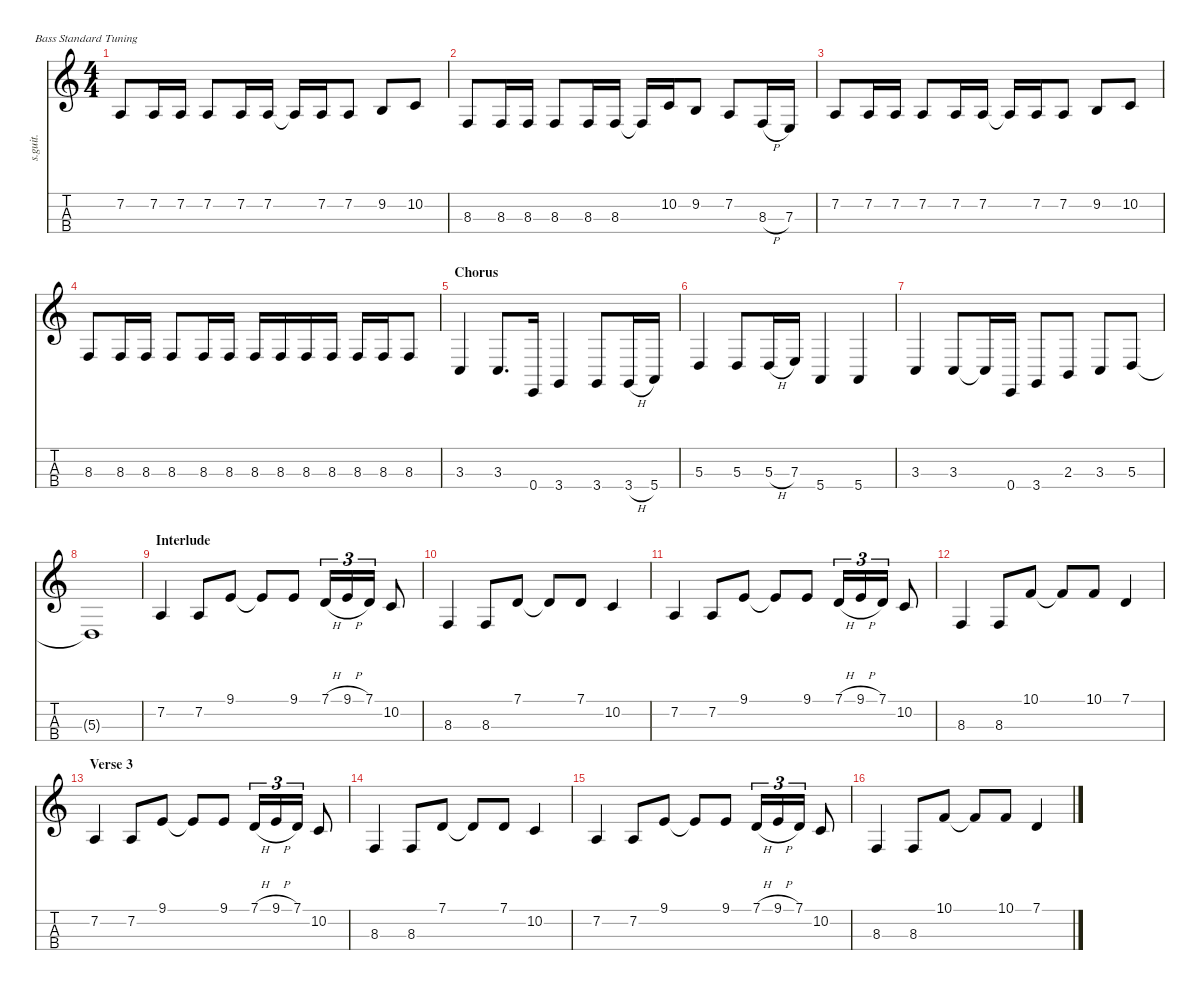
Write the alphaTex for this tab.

\defaultSystemsLayout 4
\hideDynamics
\bracketExtendMode nobrackets
\track ("M. Balzary (Flea)" "s.guit.") {instrument electricbassfinger}
\staff {score tabs}
\tuning (G2 D2 A1 E1)
\ts (4 4)
\tempo (96 hide)
\clef g2
\ks c
7.2.8{lyrics (0 "") lyrics (1 "") lyrics (2 "") lyrics (3 "") lyrics (4 "") dy f} 7.2.16{lyrics (0 "") lyrics (1 "") lyrics (2 "") lyrics (3 "") lyrics (4 "")} 7.2.16{lyrics (0 "") lyrics (1 "") lyrics (2 "") lyrics (3 "") lyrics (4 "")} 7.2.8{lyrics (0 "") lyrics (1 "") lyrics (2 "") lyrics (3 "") lyrics (4 "")} 7.2.16{lyrics (0 "") lyrics (1 "") lyrics (2 "") lyrics (3 "") lyrics (4 "")} 7.2.16{lyrics (0 "") lyrics (1 "") lyrics (2 "") lyrics (3 "") lyrics (4 "")} 7.2{t}.16{lyrics (0 "") lyrics (1 "") lyrics (2 "") lyrics (3 "") lyrics (4 "")} 7.2.16{lyrics (0 "") lyrics (1 "") lyrics (2 "") lyrics (3 "") lyrics (4 "")} 7.2.8{lyrics (0 "") lyrics (1 "") lyrics (2 "") lyrics (3 "") lyrics (4 "")} 9.2.8{lyrics (0 "") lyrics (1 "") lyrics (2 "") lyrics (3 "") lyrics (4 "")} 10.2.8{lyrics (0 "") lyrics (1 "") lyrics (2 "") lyrics (3 "") lyrics (4 "")} |
8.3.8{lyrics (0 "") lyrics (1 "") lyrics (2 "") lyrics (3 "") lyrics (4 "")} 8.3.16{lyrics (0 "") lyrics (1 "") lyrics (2 "") lyrics (3 "") lyrics (4 "")} 8.3.16{lyrics (0 "") lyrics (1 "") lyrics (2 "") lyrics (3 "") lyrics (4 "")} 8.3.8{lyrics (0 "") lyrics (1 "") lyrics (2 "") lyrics (3 "") lyrics (4 "")} 8.3.16{lyrics (0 "") lyrics (1 "") lyrics (2 "") lyrics (3 "") lyrics (4 "")} 8.3.16{lyrics (0 "") lyrics (1 "") lyrics (2 "") lyrics (3 "") lyrics (4 "")} 8.3{t}.16{lyrics (0 "") lyrics (1 "") lyrics (2 "") lyrics (3 "") lyrics (4 "")} 10.2.16{lyrics (0 "") lyrics (1 "") lyrics (2 "") lyrics (3 "") lyrics (4 "")} 9.2.8{lyrics (0 "") lyrics (1 "") lyrics (2 "") lyrics (3 "") lyrics (4 "")} 7.2.8{lyrics (0 "") lyrics (1 "") lyrics (2 "") lyrics (3 "") lyrics (4 "")} 8.3{h}.16{lyrics (0 "") lyrics (1 "") lyrics (2 "") lyrics (3 "") lyrics (4 "")} 7.3.16{lyrics (0 "") lyrics (1 "") lyrics (2 "") lyrics (3 "") lyrics (4 "")} |
7.2.8{lyrics (0 "") lyrics (1 "") lyrics (2 "") lyrics (3 "") lyrics (4 "")} 7.2.16{lyrics (0 "") lyrics (1 "") lyrics (2 "") lyrics (3 "") lyrics (4 "")} 7.2.16{lyrics (0 "") lyrics (1 "") lyrics (2 "") lyrics (3 "") lyrics (4 "")} 7.2.8{lyrics (0 "") lyrics (1 "") lyrics (2 "") lyrics (3 "") lyrics (4 "")} 7.2.16{lyrics (0 "") lyrics (1 "") lyrics (2 "") lyrics (3 "") lyrics (4 "")} 7.2.16{lyrics (0 "") lyrics (1 "") lyrics (2 "") lyrics (3 "") lyrics (4 "")} 7.2{t}.16{lyrics (0 "") lyrics (1 "") lyrics (2 "") lyrics (3 "") lyrics (4 "")} 7.2.16{lyrics (0 "") lyrics (1 "") lyrics (2 "") lyrics (3 "") lyrics (4 "")} 7.2.8{lyrics (0 "") lyrics (1 "") lyrics (2 "") lyrics (3 "") lyrics (4 "")} 9.2.8{lyrics (0 "") lyrics (1 "") lyrics (2 "") lyrics (3 "") lyrics (4 "")} 10.2.8{lyrics (0 "") lyrics (1 "") lyrics (2 "") lyrics (3 "") lyrics (4 "")} |
8.3.8{lyrics (0 "") lyrics (1 "") lyrics (2 "") lyrics (3 "") lyrics (4 "")} 8.3.16{lyrics (0 "") lyrics (1 "") lyrics (2 "") lyrics (3 "") lyrics (4 "")} 8.3.16{lyrics (0 "") lyrics (1 "") lyrics (2 "") lyrics (3 "") lyrics (4 "")} 8.3.8{lyrics (0 "") lyrics (1 "") lyrics (2 "") lyrics (3 "") lyrics (4 "")} 8.3.16{lyrics (0 "") lyrics (1 "") lyrics (2 "") lyrics (3 "") lyrics (4 "")} 8.3.16{lyrics (0 "") lyrics (1 "") lyrics (2 "") lyrics (3 "") lyrics (4 "")} 8.3.16{lyrics (0 "") lyrics (1 "") lyrics (2 "") lyrics (3 "") lyrics (4 "")} 8.3.16{lyrics (0 "") lyrics (1 "") lyrics (2 "") lyrics (3 "") lyrics (4 "")} 8.3.16{lyrics (0 "") lyrics (1 "") lyrics (2 "") lyrics (3 "") lyrics (4 "")} 8.3.16{lyrics (0 "") lyrics (1 "") lyrics (2 "") lyrics (3 "") lyrics (4 "")} 8.3.16{lyrics (0 "") lyrics (1 "") lyrics (2 "") lyrics (3 "") lyrics (4 "")} 8.3.16{lyrics (0 "") lyrics (1 "") lyrics (2 "") lyrics (3 "") lyrics (4 "")} 8.3.8{lyrics (0 "") lyrics (1 "") lyrics (2 "") lyrics (3 "") lyrics (4 "")} |
\section ("" "Chorus")
3.3.4{lyrics (0 "") lyrics (1 "") lyrics (2 "") lyrics (3 "") lyrics (4 "")} 3.3.8{d lyrics (0 "") lyrics (1 "") lyrics (2 "") lyrics (3 "") lyrics (4 "")} 0.4.16{lyrics (0 "") lyrics (1 "") lyrics (2 "") lyrics (3 "") lyrics (4 "")} 3.4.4{lyrics (0 "") lyrics (1 "") lyrics (2 "") lyrics (3 "") lyrics (4 "")} 3.4.8{lyrics (0 "") lyrics (1 "") lyrics (2 "") lyrics (3 "") lyrics (4 "")} 3.4{h}.16{lyrics (0 "") lyrics (1 "") lyrics (2 "") lyrics (3 "") lyrics (4 "")} 5.4.16{lyrics (0 "") lyrics (1 "") lyrics (2 "") lyrics (3 "") lyrics (4 "")} |
5.3.4{lyrics (0 "") lyrics (1 "") lyrics (2 "") lyrics (3 "") lyrics (4 "")} 5.3.8{lyrics (0 "") lyrics (1 "") lyrics (2 "") lyrics (3 "") lyrics (4 "")} 5.3{h}.16{lyrics (0 "") lyrics (1 "") lyrics (2 "") lyrics (3 "") lyrics (4 "")} 7.3.16{lyrics (0 "") lyrics (1 "") lyrics (2 "") lyrics (3 "") lyrics (4 "")} 5.4.4{lyrics (0 "") lyrics (1 "") lyrics (2 "") lyrics (3 "") lyrics (4 "")} 5.4.4{lyrics (0 "") lyrics (1 "") lyrics (2 "") lyrics (3 "") lyrics (4 "")} |
3.3.4{lyrics (0 "") lyrics (1 "") lyrics (2 "") lyrics (3 "") lyrics (4 "")} 3.3.8{lyrics (0 "") lyrics (1 "") lyrics (2 "") lyrics (3 "") lyrics (4 "")} 3.3{t}.16{lyrics (0 "") lyrics (1 "") lyrics (2 "") lyrics (3 "") lyrics (4 "")} 0.4.16{lyrics (0 "") lyrics (1 "") lyrics (2 "") lyrics (3 "") lyrics (4 "")} 3.4.8{lyrics (0 "") lyrics (1 "") lyrics (2 "") lyrics (3 "") lyrics (4 "")} 2.3.8{lyrics (0 "") lyrics (1 "") lyrics (2 "") lyrics (3 "") lyrics (4 "")} 3.3.8{lyrics (0 "") lyrics (1 "") lyrics (2 "") lyrics (3 "") lyrics (4 "")} 5.3.8{lyrics (0 "") lyrics (1 "") lyrics (2 "") lyrics (3 "") lyrics (4 "")} |
5.3{t}.1{lyrics (0 "") lyrics (1 "") lyrics (2 "") lyrics (3 "") lyrics (4 "")} |
\section ("" "Interlude")
7.2.4{lyrics (0 "") lyrics (1 "") lyrics (2 "") lyrics (3 "") lyrics (4 "")} 7.2.8{lyrics (0 "") lyrics (1 "") lyrics (2 "") lyrics (3 "") lyrics (4 "")} 9.1.8{lyrics (0 "") lyrics (1 "") lyrics (2 "") lyrics (3 "") lyrics (4 "")} 9.1{t}.8{lyrics (0 "") lyrics (1 "") lyrics (2 "") lyrics (3 "") lyrics (4 "")} 9.1.8{lyrics (0 "") lyrics (1 "") lyrics (2 "") lyrics (3 "") lyrics (4 "")} 7.1{h}.16{tu (3 2) lyrics (0 "") lyrics (1 "") lyrics (2 "") lyrics (3 "") lyrics (4 "")} 9.1{h}.16{tu (3 2) lyrics (0 "") lyrics (1 "") lyrics (2 "") lyrics (3 "") lyrics (4 "")} 7.1.16{tu (3 2) lyrics (0 "") lyrics (1 "") lyrics (2 "") lyrics (3 "") lyrics (4 "")} 10.2.8{lyrics (0 "") lyrics (1 "") lyrics (2 "") lyrics (3 "") lyrics (4 "")} |
8.3.4{lyrics (0 "") lyrics (1 "") lyrics (2 "") lyrics (3 "") lyrics (4 "")} 8.3.8{lyrics (0 "") lyrics (1 "") lyrics (2 "") lyrics (3 "") lyrics (4 "")} 7.1.8{lyrics (0 "") lyrics (1 "") lyrics (2 "") lyrics (3 "") lyrics (4 "")} 7.1{t}.8{lyrics (0 "") lyrics (1 "") lyrics (2 "") lyrics (3 "") lyrics (4 "")} 7.1.8{lyrics (0 "") lyrics (1 "") lyrics (2 "") lyrics (3 "") lyrics (4 "")} 10.2.4{lyrics (0 "") lyrics (1 "") lyrics (2 "") lyrics (3 "") lyrics (4 "")} |
7.2.4{lyrics (0 "") lyrics (1 "") lyrics (2 "") lyrics (3 "") lyrics (4 "")} 7.2.8{lyrics (0 "") lyrics (1 "") lyrics (2 "") lyrics (3 "") lyrics (4 "")} 9.1.8{lyrics (0 "") lyrics (1 "") lyrics (2 "") lyrics (3 "") lyrics (4 "")} 9.1{t}.8{lyrics (0 "") lyrics (1 "") lyrics (2 "") lyrics (3 "") lyrics (4 "")} 9.1.8{lyrics (0 "") lyrics (1 "") lyrics (2 "") lyrics (3 "") lyrics (4 "")} 7.1{h}.16{tu (3 2) lyrics (0 "") lyrics (1 "") lyrics (2 "") lyrics (3 "") lyrics (4 "")} 9.1{h}.16{tu (3 2) lyrics (0 "") lyrics (1 "") lyrics (2 "") lyrics (3 "") lyrics (4 "")} 7.1.16{tu (3 2) lyrics (0 "") lyrics (1 "") lyrics (2 "") lyrics (3 "") lyrics (4 "")} 10.2.8{lyrics (0 "") lyrics (1 "") lyrics (2 "") lyrics (3 "") lyrics (4 "")} |
8.3.4{lyrics (0 "") lyrics (1 "") lyrics (2 "") lyrics (3 "") lyrics (4 "")} 8.3.8{lyrics (0 "") lyrics (1 "") lyrics (2 "") lyrics (3 "") lyrics (4 "")} 10.1.8{lyrics (0 "") lyrics (1 "") lyrics (2 "") lyrics (3 "") lyrics (4 "")} 10.1{t}.8{lyrics (0 "") lyrics (1 "") lyrics (2 "") lyrics (3 "") lyrics (4 "")} 10.1.8{lyrics (0 "") lyrics (1 "") lyrics (2 "") lyrics (3 "") lyrics (4 "")} 7.1.4{lyrics (0 "") lyrics (1 "") lyrics (2 "") lyrics (3 "") lyrics (4 "")} |
\section ("" "Verse 3")
7.2.4{lyrics (0 "") lyrics (1 "") lyrics (2 "") lyrics (3 "") lyrics (4 "")} 7.2.8{lyrics (0 "") lyrics (1 "") lyrics (2 "") lyrics (3 "") lyrics (4 "")} 9.1.8{lyrics (0 "") lyrics (1 "") lyrics (2 "") lyrics (3 "") lyrics (4 "")} 9.1{t}.8{lyrics (0 "") lyrics (1 "") lyrics (2 "") lyrics (3 "") lyrics (4 "")} 9.1.8{lyrics (0 "") lyrics (1 "") lyrics (2 "") lyrics (3 "") lyrics (4 "")} 7.1{h}.16{tu (3 2) lyrics (0 "") lyrics (1 "") lyrics (2 "") lyrics (3 "") lyrics (4 "")} 9.1{h}.16{tu (3 2) lyrics (0 "") lyrics (1 "") lyrics (2 "") lyrics (3 "") lyrics (4 "")} 7.1.16{tu (3 2) lyrics (0 "") lyrics (1 "") lyrics (2 "") lyrics (3 "") lyrics (4 "")} 10.2.8{lyrics (0 "") lyrics (1 "") lyrics (2 "") lyrics (3 "") lyrics (4 "")} |
8.3.4{lyrics (0 "") lyrics (1 "") lyrics (2 "") lyrics (3 "") lyrics (4 "")} 8.3.8{lyrics (0 "") lyrics (1 "") lyrics (2 "") lyrics (3 "") lyrics (4 "")} 7.1.8{lyrics (0 "") lyrics (1 "") lyrics (2 "") lyrics (3 "") lyrics (4 "")} 7.1{t}.8{lyrics (0 "") lyrics (1 "") lyrics (2 "") lyrics (3 "") lyrics (4 "")} 7.1.8{lyrics (0 "") lyrics (1 "") lyrics (2 "") lyrics (3 "") lyrics (4 "")} 10.2.4{lyrics (0 "") lyrics (1 "") lyrics (2 "") lyrics (3 "") lyrics (4 "")} |
7.2.4{lyrics (0 "") lyrics (1 "") lyrics (2 "") lyrics (3 "") lyrics (4 "")} 7.2.8{lyrics (0 "") lyrics (1 "") lyrics (2 "") lyrics (3 "") lyrics (4 "")} 9.1.8{lyrics (0 "") lyrics (1 "") lyrics (2 "") lyrics (3 "") lyrics (4 "")} 9.1{t}.8{lyrics (0 "") lyrics (1 "") lyrics (2 "") lyrics (3 "") lyrics (4 "")} 9.1.8{lyrics (0 "") lyrics (1 "") lyrics (2 "") lyrics (3 "") lyrics (4 "")} 7.1{h}.16{tu (3 2) lyrics (0 "") lyrics (1 "") lyrics (2 "") lyrics (3 "") lyrics (4 "")} 9.1{h}.16{tu (3 2) lyrics (0 "") lyrics (1 "") lyrics (2 "") lyrics (3 "") lyrics (4 "")} 7.1.16{tu (3 2) lyrics (0 "") lyrics (1 "") lyrics (2 "") lyrics (3 "") lyrics (4 "")} 10.2.8{lyrics (0 "") lyrics (1 "") lyrics (2 "") lyrics (3 "") lyrics (4 "")} |
8.3.4{lyrics (0 "") lyrics (1 "") lyrics (2 "") lyrics (3 "") lyrics (4 "")} 8.3.8{lyrics (0 "") lyrics (1 "") lyrics (2 "") lyrics (3 "") lyrics (4 "")} 10.1.8{lyrics (0 "") lyrics (1 "") lyrics (2 "") lyrics (3 "") lyrics (4 "")} 10.1{t}.8{lyrics (0 "") lyrics (1 "") lyrics (2 "") lyrics (3 "") lyrics (4 "")} 10.1.8{lyrics (0 "") lyrics (1 "") lyrics (2 "") lyrics (3 "") lyrics (4 "")} 7.1.4{lyrics (0 "") lyrics (1 "") lyrics (2 "") lyrics (3 "") lyrics (4 "")}
